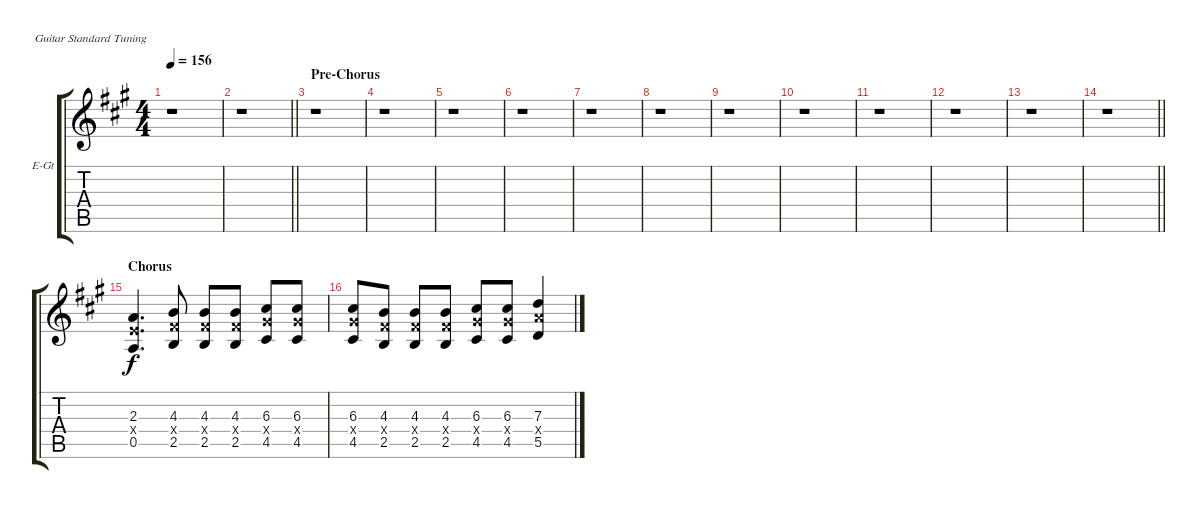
\defaultSystemsLayout 4
\bracketExtendMode groupsimilarinstruments
\firstSystemTrackNameOrientation horizontal
\otherSystemsTrackNameOrientation horizontal
\track ("Guitar 6" "E-Gt") {instrument overdrivenguitar}
\staff {score tabs}
\tuning (E4 B3 G3 D3 A2 E2)
\ts (4 4)
\tempo 156
\clef g2
\ks a
r.1{dy f} |
\barLineRight lightlight
r.1 |
\section ("" "Pre-Chorus")
r.1 |
r.1 |
r.1 |
r.1 |
r.1 |
r.1 |
r.1 |
r.1 |
r.1 |
r.1 |
r.1 |
\barLineRight lightlight
r.1 |
\section ("" "Chorus")
(0.5 2.4{x} 2.3).4{d} (2.5 4.4{x} 4.3).8 (2.5 4.4{x} 4.3).8 (2.5 4.4{x} 4.3).8 (4.5 6.4{x} 6.3).8 (4.5 6.4{x} 6.3).8 |
(4.5 6.4{x} 6.3).8 (2.5 4.4{x} 4.3).8 (2.5 4.4{x} 4.3).8 (2.5 4.4{x} 4.3).8 (4.5 6.4{x} 6.3).8 (4.5 6.4{x} 6.3).8 (7.3{sl} 7.4{sl x} 5.5{sl}).4
